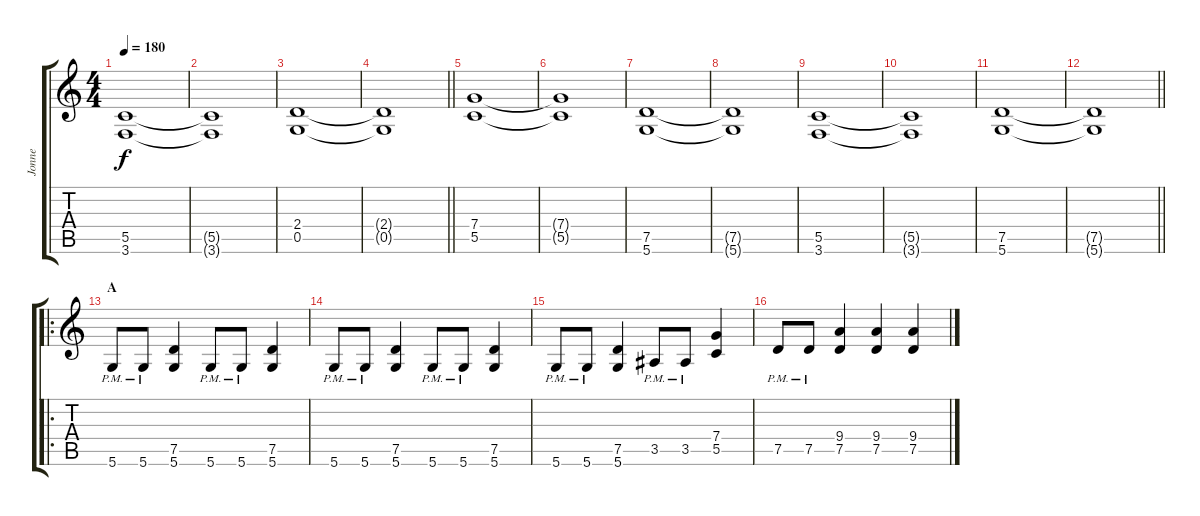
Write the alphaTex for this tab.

\track ("Jonne" "Jonne") {instrument distortionguitar}
\staff {score tabs}
\tuning (D4 A3 F3 C3 G2 D2) {hide}
\ts (4 4)
\tempo 180
\clef g2
\ks c
(5.5 3.6).1{dy f} |
(5.5{t} 3.6{t}).1 |
(2.4 0.5).1 |
\barLineRight lightlight
(2.4{t} 0.5{t}).1 |
(7.4 5.5).1 |
(7.4{t} 5.5{t}).1 |
(7.5 5.6).1 |
(7.5{t} 5.6{t}).1 |
(5.5 3.6).1 |
(5.5{t} 3.6{t}).1 |
(7.5 5.6).1 |
\barLineRight lightlight
(7.5{t} 5.6{t}).1 |
\ro
\section ("" "A")
5.6{pm}.8 5.6{pm}.8 (7.5 5.6).4 5.6{pm}.8 5.6{pm}.8 (7.5 5.6).4 |
5.6{pm}.8 5.6{pm}.8 (7.5 5.6).4 5.6{pm}.8 5.6{pm}.8 (7.5 5.6).4 |
5.6{pm}.8 5.6{pm}.8 (7.5 5.6).4 3.5{pm}.8 3.5{pm}.8 (7.4 5.5).4 |
7.5{pm}.8 7.5{pm}.8 (9.4 7.5).4 (9.4 7.5).4 (9.4 7.5).4
